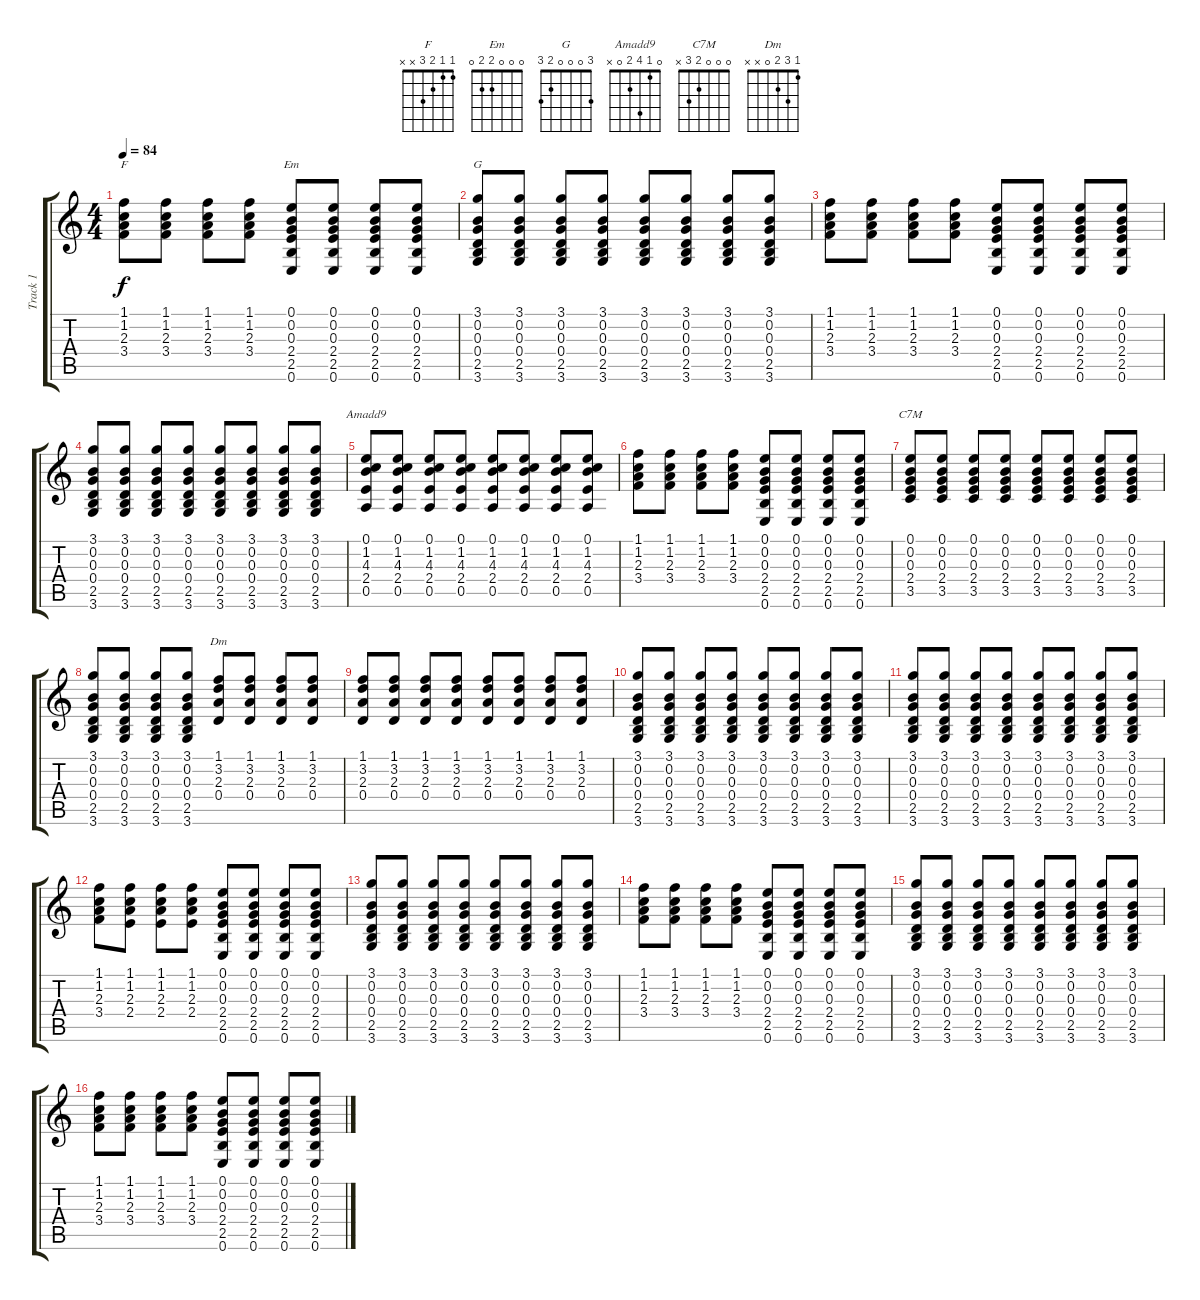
\track ("Track 1" "Track 1") {instrument acousticguitarnylon}
\staff {score tabs}
\tuning (E4 B3 G3 D3 A2 E2) {hide}
\chord ("F" 1 1 2 3 x x)
\chord ("Em" 0 0 0 2 2 0)
\chord ("G" 3 0 0 0 2 3)
\chord ("Amadd9" 0 1 4 2 0 x)
\chord ("C7M" 0 0 0 2 3 x)
\chord ("Dm" 1 3 2 0 x x)
\ts (4 4)
\tempo 84
\clef g2
\ks c
(1.1 1.2 2.3 3.4).8{ch "F" dy f} (1.1 1.2 2.3 3.4).8 (1.1 1.2 2.3 3.4).8 (1.1 1.2 2.3 3.4).8 (0.1 0.2 0.3 2.4 2.5 0.6).8{ch "Em"} (0.1 0.2 0.3 2.4 2.5 0.6).8 (0.1 0.2 0.3 2.4 2.5 0.6).8 (0.1 0.2 0.3 2.4 2.5 0.6).8 |
(3.1 0.2 0.3 0.4 2.5 3.6).8{ch "G"} (3.1 0.2 0.3 0.4 2.5 3.6).8 (3.1 0.2 0.3 0.4 2.5 3.6).8 (3.1 0.2 0.3 0.4 2.5 3.6).8 (3.1 0.2 0.3 0.4 2.5 3.6).8 (3.1 0.2 0.3 0.4 2.5 3.6).8 (3.1 0.2 0.3 0.4 2.5 3.6).8 (3.1 0.2 0.3 0.4 2.5 3.6).8 |
(1.1 1.2 2.3 3.4).8 (1.1 1.2 2.3 3.4).8 (1.1 1.2 2.3 3.4).8 (1.1 1.2 2.3 3.4).8 (0.1 0.2 0.3 2.4 2.5 0.6).8 (0.1 0.2 0.3 2.4 2.5 0.6).8 (0.1 0.2 0.3 2.4 2.5 0.6).8 (0.1 0.2 0.3 2.4 2.5 0.6).8 |
(3.1 0.2 0.3 0.4 2.5 3.6).8 (3.1 0.2 0.3 0.4 2.5 3.6).8 (3.1 0.2 0.3 0.4 2.5 3.6).8 (3.1 0.2 0.3 0.4 2.5 3.6).8 (3.1 0.2 0.3 0.4 2.5 3.6).8 (3.1 0.2 0.3 0.4 2.5 3.6).8 (3.1 0.2 0.3 0.4 2.5 3.6).8 (3.1 0.2 0.3 0.4 2.5 3.6).8 |
(0.1 1.2 4.3 2.4 0.5).8{ch "Amadd9"} (0.1 1.2 4.3 2.4 0.5).8 (0.1 1.2 4.3 2.4 0.5).8 (0.1 1.2 4.3 2.4 0.5).8 (0.1 1.2 4.3 2.4 0.5).8 (0.1 1.2 4.3 2.4 0.5).8 (0.1 1.2 4.3 2.4 0.5).8 (0.1 1.2 4.3 2.4 0.5).8 |
(1.1 1.2 2.3 3.4).8 (1.1 1.2 2.3 3.4).8 (1.1 1.2 2.3 3.4).8 (1.1 1.2 2.3 3.4).8 (0.1 0.2 0.3 2.4 2.5 0.6).8 (0.1 0.2 0.3 2.4 2.5 0.6).8 (0.1 0.2 0.3 2.4 2.5 0.6).8 (0.1 0.2 0.3 2.4 2.5 0.6).8 |
(0.1 0.2 0.3 2.4 3.5).8{ch "C7M"} (0.1 0.2 0.3 2.4 3.5).8 (0.1 0.2 0.3 2.4 3.5).8 (0.1 0.2 0.3 2.4 3.5).8 (0.1 0.2 0.3 2.4 3.5).8 (0.1 0.2 0.3 2.4 3.5).8 (0.1 0.2 0.3 2.4 3.5).8 (0.1 0.2 0.3 2.4 3.5).8 |
(3.1 0.2 0.3 0.4 2.5 3.6).8 (3.1 0.2 0.3 0.4 2.5 3.6).8 (3.1 0.2 0.3 0.4 2.5 3.6).8 (3.1 0.2 0.3 0.4 2.5 3.6).8 (1.1 3.2 2.3 0.4).8{ch "Dm"} (1.1 3.2 2.3 0.4).8 (1.1 3.2 2.3 0.4).8 (1.1 3.2 2.3 0.4).8 |
(1.1 3.2 2.3 0.4).8 (1.1 3.2 2.3 0.4).8 (1.1 3.2 2.3 0.4).8 (1.1 3.2 2.3 0.4).8 (1.1 3.2 2.3 0.4).8 (1.1 3.2 2.3 0.4).8 (1.1 3.2 2.3 0.4).8 (1.1 3.2 2.3 0.4).8 |
(3.1 0.2 0.3 0.4 2.5 3.6).8 (3.1 0.2 0.3 0.4 2.5 3.6).8 (3.1 0.2 0.3 0.4 2.5 3.6).8 (3.1 0.2 0.3 0.4 2.5 3.6).8 (3.1 0.2 0.3 0.4 2.5 3.6).8 (3.1 0.2 0.3 0.4 2.5 3.6).8 (3.1 0.2 0.3 0.4 2.5 3.6).8 (3.1 0.2 0.3 0.4 2.5 3.6).8 |
(3.1 0.2 0.3 0.4 2.5 3.6).8 (3.1 0.2 0.3 0.4 2.5 3.6).8 (3.1 0.2 0.3 0.4 2.5 3.6).8 (3.1 0.2 0.3 0.4 2.5 3.6).8 (3.1 0.2 0.3 0.4 2.5 3.6).8 (3.1 0.2 0.3 0.4 2.5 3.6).8 (3.1 0.2 0.3 0.4 2.5 3.6).8 (3.1 0.2 0.3 0.4 2.5 3.6).8 |
(1.1 1.2 2.3 3.4).8 (1.1 1.2 2.3 2.4).8 (1.1 1.2 2.3 2.4).8 (1.1 1.2 2.3 2.4).8 (0.1 0.2 0.3 2.4 2.5 0.6).8 (0.1 0.2 0.3 2.4 2.5 0.6).8 (0.1 0.2 0.3 2.4 2.5 0.6).8 (0.1 0.2 0.3 2.4 2.5 0.6).8 |
(3.1 0.2 0.3 0.4 2.5 3.6).8 (3.1 0.2 0.3 0.4 2.5 3.6).8 (3.1 0.2 0.3 0.4 2.5 3.6).8 (3.1 0.2 0.3 0.4 2.5 3.6).8 (3.1 0.2 0.3 0.4 2.5 3.6).8 (3.1 0.2 0.3 0.4 2.5 3.6).8 (3.1 0.2 0.3 0.4 2.5 3.6).8 (3.1 0.2 0.3 0.4 2.5 3.6).8 |
(1.1 1.2 2.3 3.4).8 (1.1 1.2 2.3 3.4).8 (1.1 1.2 2.3 3.4).8 (1.1 1.2 2.3 3.4).8 (0.1 0.2 0.3 2.4 2.5 0.6).8 (0.1 0.2 0.3 2.4 2.5 0.6).8 (0.1 0.2 0.3 2.4 2.5 0.6).8 (0.1 0.2 0.3 2.4 2.5 0.6).8 |
(3.1 0.2 0.3 0.4 2.5 3.6).8 (3.1 0.2 0.3 0.4 2.5 3.6).8 (3.1 0.2 0.3 0.4 2.5 3.6).8 (3.1 0.2 0.3 0.4 2.5 3.6).8 (3.1 0.2 0.3 0.4 2.5 3.6).8 (3.1 0.2 0.3 0.4 2.5 3.6).8 (3.1 0.2 0.3 0.4 2.5 3.6).8 (3.1 0.2 0.3 0.4 2.5 3.6).8 |
(1.1 1.2 2.3 3.4).8 (1.1 1.2 2.3 3.4).8 (1.1 1.2 2.3 3.4).8 (1.1 1.2 2.3 3.4).8 (0.1 0.2 0.3 2.4 2.5 0.6).8 (0.1 0.2 0.3 2.4 2.5 0.6).8 (0.1 0.2 0.3 2.4 2.5 0.6).8 (0.1 0.2 0.3 2.4 2.5 0.6).8
